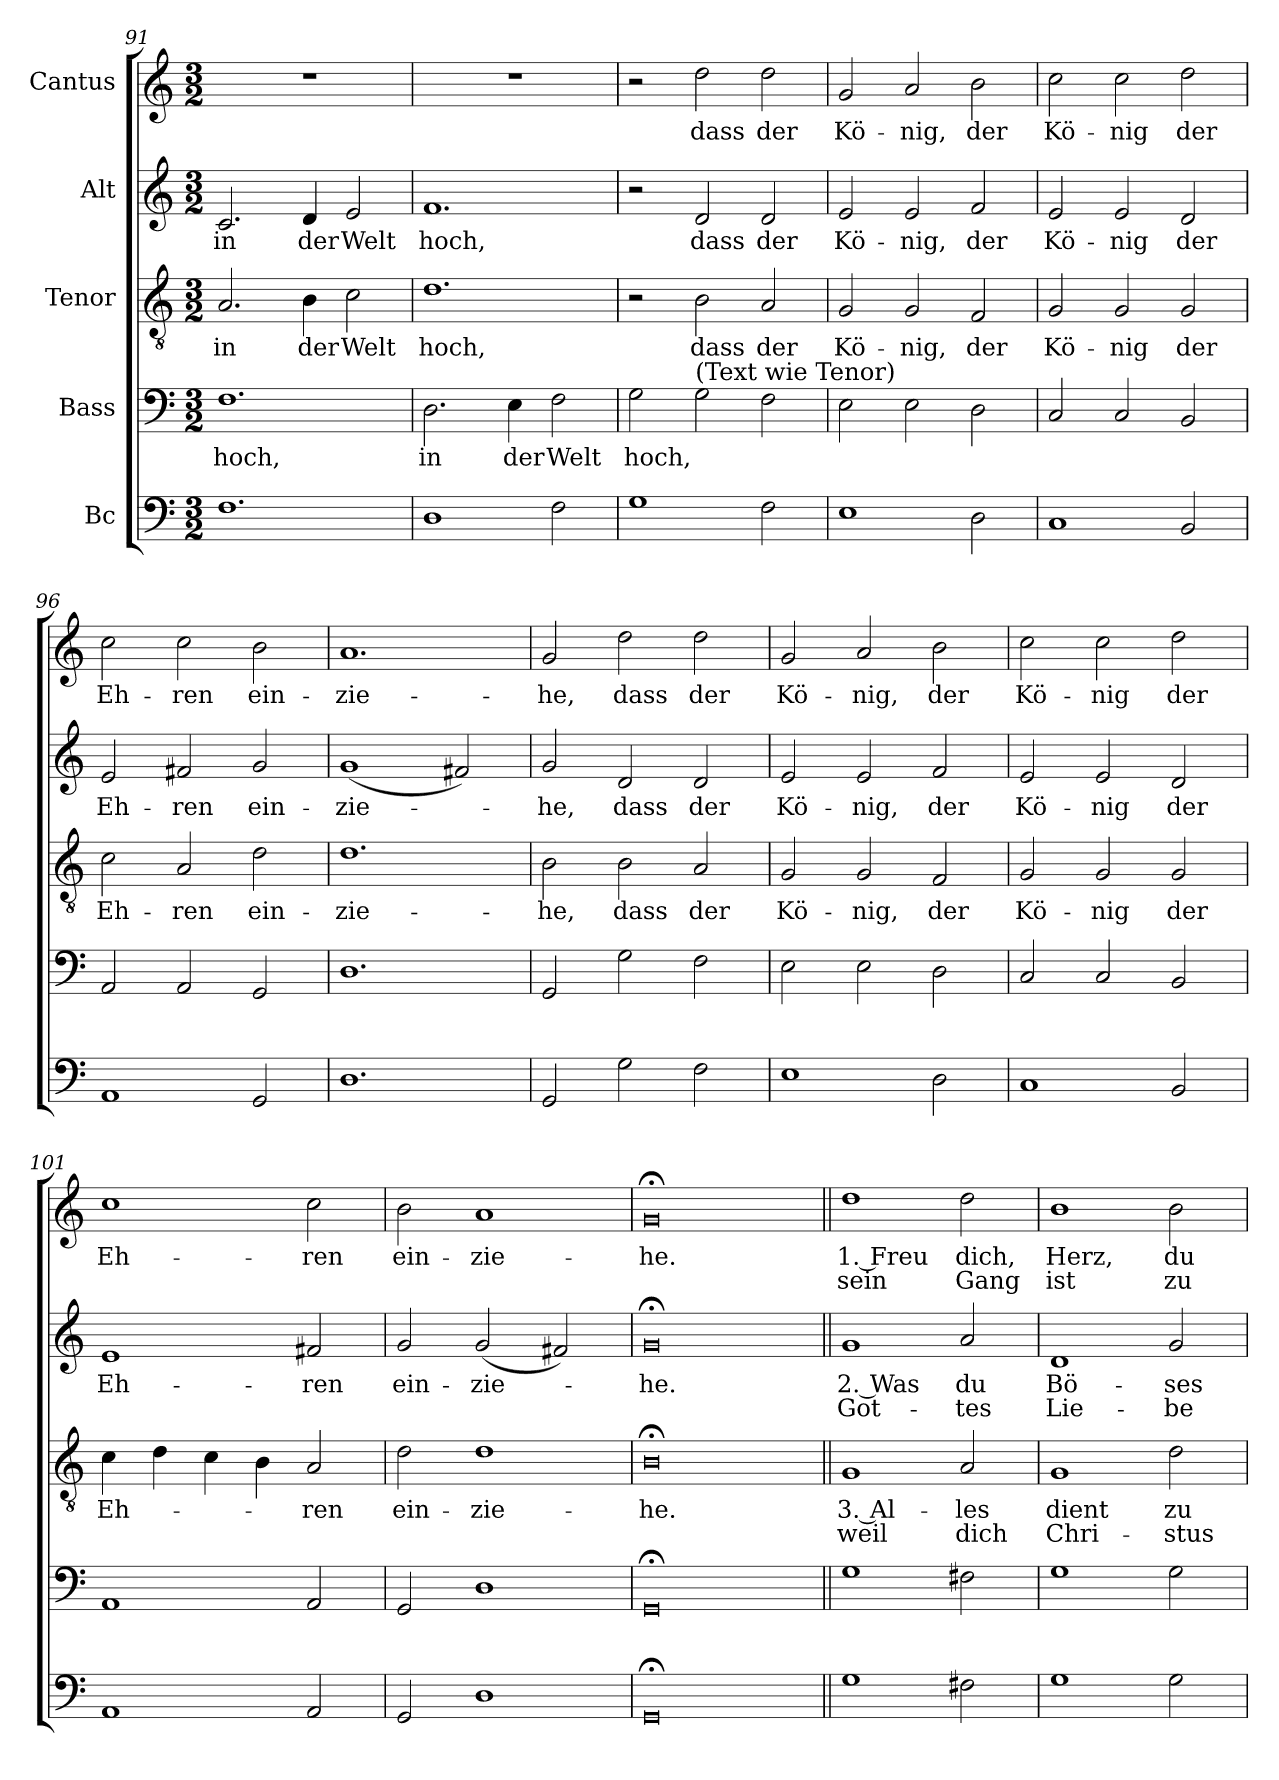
**kern	**kern	**text	**kern	**text	**text	**kern	**text	**text	**kern	**text	**text
*part5	*part4	*part4	*part3	*part3	*part3	*part2	*part2	*part2	*part1	*part1	*part1
*staff5	*staff4	*staff4	*staff3	*staff3	*staff3	*staff2	*staff2	*staff2	*staff1	*staff1	*staff1
*I"Bc	*I"Bass	*	*I"Tenor	*	*	*I"Alt	*	*	*I"Cantus	*	*
*clefF4	*clefF4	*	*clefGv2	*	*	*clefG2	*	*	*clefG2	*	*
*k[]	*k[]	*	*k[]	*	*	*k[]	*	*	*k[]	*	*
*M3/2	*M3/2	*	*M3/2	*	*	*M3/2	*	*	*M3/2	*	*
=91	=91	=91	=91	=91	=91	=91	=91	=91	=91	=91	=91
!	!	!LO:LY:b	!	!LO:LY:b	!	!	!LO:LY:b	!	!	!	!
1.F	1.F	hoch,	2.A/	in	.	2.c/	in	.	1.r	.	.
!	!	!	!	!LO:LY:b	!	!	!LO:LY:b	!	!	!	!
.	.	.	4B\	der	.	4d/	der	.	.	.	.
!	!	!	!	!LO:LY:b	!	!	!LO:LY:b	!	!	!	!
.	.	.	2c\	Welt	.	2e/	Welt	.	.	.	.
!!LO:LB:g=z
=92	=92	=92	=92	=92	=92	=92	=92	=92	=92	=92	=92
!	!	!LO:LY:b	!	!LO:LY:b	!	!	!LO:LY:b	!	!	!	!
1D	2.D\	in	1.d	hoch,	.	1.f	hoch,	.	1.r	.	.
!	!	!LO:LY:b	!	!	!	!	!	!	!	!	!
.	4E\	der	.	.	.	.	.	.	.	.	.
!	!	!LO:LY:b	!	!	!	!	!	!	!	!	!
2F\	2F\	Welt	.	.	.	.	.	.	.	.	.
=93	=93	=93	=93	=93	=93	=93	=93	=93	=93	=93	=93
!	!	!LO:LY:b	!	!	!	!	!	!	!	!	!
1G	2G\	hoch,	2r	.	.	2r	.	.	2r	.	.
!	!LO:TX:a:t=(Text wie Tenor)	!	!	!	!	!	!	!	!	!	!
!	!	!	!	!LO:LY:b	!	!	!LO:LY:b	!	!	!LO:LY:b	!
.	2G\	.	2B\	dass	.	2d/	dass	.	2dd\	dass	.
!	!	!	!	!LO:LY:b	!	!	!LO:LY:b	!	!	!LO:LY:b	!
2F\	2F\	.	2A/	der	.	2d/	der	.	2dd\	der	.
=94	=94	=94	=94	=94	=94	=94	=94	=94	=94	=94	=94
!	!	!	!	!LO:LY:b	!	!	!LO:LY:b	!	!	!LO:LY:b	!
1E	2E\	.	2G/	Kö-	.	2e/	Kö-	.	2g/	Kö-	.
!	!	!	!	!LO:LY:b	!	!	!LO:LY:b	!	!	!LO:LY:b	!
.	2E\	.	2G/	-nig,	.	2e/	-nig,	.	2a/	-nig,	.
!	!	!	!	!LO:LY:b	!	!	!LO:LY:b	!	!	!LO:LY:b	!
2D\	2D\	.	2F/	der	.	2f/	der	.	2b\	der	.
=95	=95	=95	=95	=95	=95	=95	=95	=95	=95	=95	=95
!	!	!	!	!LO:LY:b	!	!	!LO:LY:b	!	!	!LO:LY:b	!
1C	2C/	.	2G/	Kö-	.	2e/	Kö-	.	2cc\	Kö-	.
!	!	!	!	!LO:LY:b	!	!	!LO:LY:b	!	!	!LO:LY:b	!
.	2C/	.	2G/	-nig	.	2e/	-nig	.	2cc\	-nig	.
!	!	!	!	!LO:LY:b	!	!	!LO:LY:b	!	!	!LO:LY:b	!
2BB/	2BB/	.	2G/	der	.	2d/	der	.	2dd\	der	.
=96	=96	=96	=96	=96	=96	=96	=96	=96	=96	=96	=96
!	!	!	!	!LO:LY:b	!	!	!LO:LY:b	!	!	!LO:LY:b	!
1AA	2AA/	.	2c\	Eh-	.	2e/	Eh-	.	2cc\	Eh-	.
!	!	!	!	!LO:LY:b	!	!	!LO:LY:b	!	!	!LO:LY:b	!
.	2AA/	.	2A/	-ren	.	2f#X/	-ren	.	2cc\	-ren	.
!	!	!	!	!LO:LY:b	!	!	!LO:LY:b	!	!	!LO:LY:b	!
2GG/	2GG/	.	2d\	ein-	.	2g/	ein-	.	2b\	ein-	.
=97	=97	=97	=97	=97	=97	=97	=97	=97	=97	=97	=97
!	!	!	!	!LO:LY:b	!	!	!LO:LY:b	!	!	!LO:LY:b	!
1.D	1.D	.	1.d	-zie-	.	(1g	-zie-	.	1.a	-zie-	.
.	.	.	.	.	.	2f#X/)	.	.	.	.	.
!!LO:LB:g=z
=98	=98	=98	=98	=98	=98	=98	=98	=98	=98	=98	=98
!	!	!	!	!LO:LY:b	!	!	!LO:LY:b	!	!	!LO:LY:b	!
2GG/	2GG/	.	2B\	-he,	.	2g/	-he,	.	2g/	-he,	.
!	!	!	!	!LO:LY:b	!	!	!LO:LY:b	!	!	!LO:LY:b	!
2G\	2G\	.	2B\	dass	.	2d/	dass	.	2dd\	dass	.
!	!	!	!	!LO:LY:b	!	!	!LO:LY:b	!	!	!LO:LY:b	!
2F\	2F\	.	2A/	der	.	2d/	der	.	2dd\	der	.
=99	=99	=99	=99	=99	=99	=99	=99	=99	=99	=99	=99
!	!	!	!	!LO:LY:b	!	!	!LO:LY:b	!	!	!LO:LY:b	!
1E	2E\	.	2G/	Kö-	.	2e/	Kö-	.	2g/	Kö-	.
!	!	!	!	!LO:LY:b	!	!	!LO:LY:b	!	!	!LO:LY:b	!
.	2E\	.	2G/	-nig,	.	2e/	-nig,	.	2a/	-nig,	.
!	!	!	!	!LO:LY:b	!	!	!LO:LY:b	!	!	!LO:LY:b	!
2D\	2D\	.	2F/	der	.	2f/	der	.	2b\	der	.
=100	=100	=100	=100	=100	=100	=100	=100	=100	=100	=100	=100
!	!	!	!	!LO:LY:b	!	!	!LO:LY:b	!	!	!LO:LY:b	!
1C	2C/	.	2G/	Kö-	.	2e/	Kö-	.	2cc\	Kö-	.
!	!	!	!	!LO:LY:b	!	!	!LO:LY:b	!	!	!LO:LY:b	!
.	2C/	.	2G/	-nig	.	2e/	-nig	.	2cc\	-nig	.
!	!	!	!	!LO:LY:b	!	!	!LO:LY:b	!	!	!LO:LY:b	!
2BB/	2BB/	.	2G/	der	.	2d/	der	.	2dd\	der	.
=101	=101	=101	=101	=101	=101	=101	=101	=101	=101	=101	=101
!	!	!	!	!LO:LY:b	!	!	!LO:LY:b	!	!	!LO:LY:b	!
1AA	1AA	.	4c\	Eh-	.	1e	Eh-	.	1cc	Eh-	.
.	.	.	4d\	.	.	.	.	.	.	.	.
.	.	.	4c\	.	.	.	.	.	.	.	.
.	.	.	4B\	.	.	.	.	.	.	.	.
!	!	!	!	!LO:LY:b	!	!	!LO:LY:b	!	!	!LO:LY:b	!
2AA/	2AA/	.	2A/	-ren	.	2f#X/	-ren	.	2cc\	-ren	.
=102	=102	=102	=102	=102	=102	=102	=102	=102	=102	=102	=102
!	!	!	!	!LO:LY:b	!	!	!LO:LY:b	!	!	!LO:LY:b	!
2GG/	2GG/	.	2d\	ein-	.	2g/	ein-	.	2b\	ein-	.
!	!	!	!	!LO:LY:b	!	!	!LO:LY:b	!	!	!LO:LY:b	!
1D	1D	.	1d	-zie-	.	(2g/	-zie-	.	1a	-zie-	.
.	.	.	.	.	.	2f#X/)	.	.	.	.	.
=103	=103	=103	=103	=103	=103	=103	=103	=103	=103	=103	=103
!	!	!	!	!LO:LY:b	!	!	!LO:LY:b	!	!	!LO:LY:b	!
0GG;<	0GG;<	.	0B;<	-he.	.	0g;<	-he.	.	0g;<	-he.	.
!!LO:PB:g=z
=104||	=104||	=104||	=104||	=104||	=104||	=104||	=104||	=104||	=104||	=104||	=104||
*	*	*	*	*	*	*	*	*	*MM220	*	*
!	!	!	!	!LO:LY:b	!LO:LY:b	!	!LO:LY:b	!LO:LY:b	!	!LO:LY:b	!LO:LY:b
1G	1G	.	1G	3. Al-	weil	1g	2. Was	Got-	1dd	1. Freu	sein
!	!	!	!	!LO:LY:b	!LO:LY:b	!	!LO:LY:b	!LO:LY:b	!	!LO:LY:b	!LO:LY:b
2F#X\	2F#X\	.	2A/	-les	dich	2a/	du	-tes	2dd\	dich,	Gang
=105	=105	=105	=105	=105	=105	=105	=105	=105	=105	=105	=105
!	!	!	!	!LO:LY:b	!LO:LY:b	!	!LO:LY:b	!LO:LY:b	!	!LO:LY:b	!LO:LY:b
1G	1G	.	1G	dient	Chri-	1d	Bö-	Lie-	1b	Herz,	ist
!	!	!	!	!LO:LY:b	!LO:LY:b	!	!LO:LY:b	!LO:LY:b	!	!LO:LY:b	!LO:LY:b
2G\	2G\	.	2d\	zu	-stus	2g/	-ses	-be	2b\	du	zu
=	=	=	=	=	=	=	=	=	=	=	=
*-	*-	*-	*-	*-	*-	*-	*-	*-	*-	*-	*-
